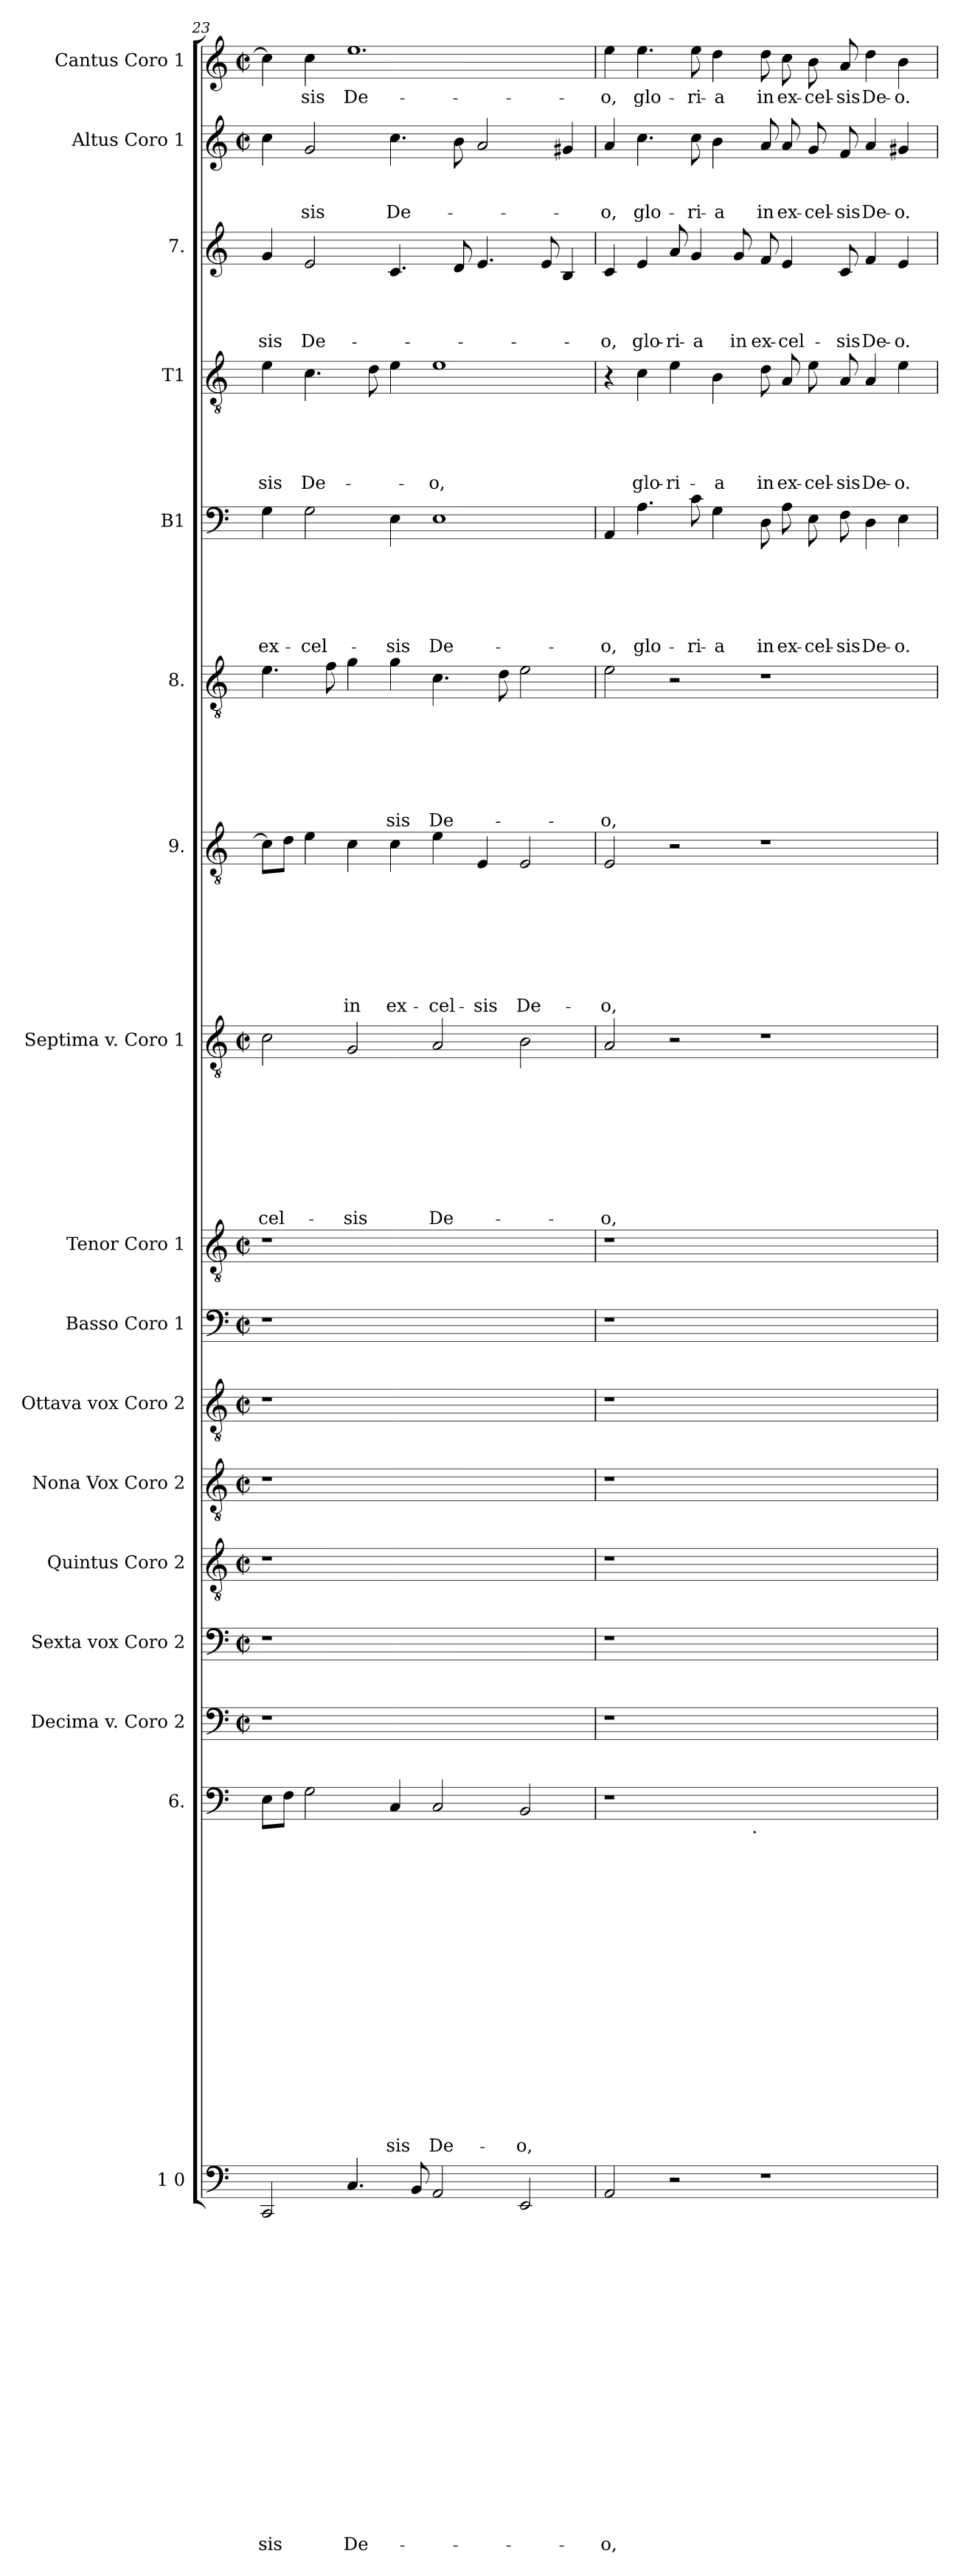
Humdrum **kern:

**kern	**text	**text	**text	**text	**text	**text	**text	**text	**text	**text	**text	**text	**text	**text	**text	**text	**text	**text	**text	**kern	**text	**text	**text	**text	**text	**text	**text	**text	**text	**text	**text	**text	**text	**text	**text	**text	**text	**text	**kern	**kern	**kern	**kern	**kern	**kern	**kern	**kern	**text	**text	**text	**text	**text	**text	**text	**text	**text	**kern	**text	**text	**text	**text	**text	**text	**text	**text	**kern	**text	**text	**text	**text	**text	**text	**text	**kern	**text	**text	**text	**text	**text	**text	**kern	**text	**text	**text	**text	**text	**kern	**text	**text	**text	**text	**kern	**text	**text	**text	**kern	**text
*part17	*part17	*part17	*part17	*part17	*part17	*part17	*part17	*part17	*part17	*part17	*part17	*part17	*part17	*part17	*part17	*part17	*part17	*part17	*part17	*part16	*part16	*part16	*part16	*part16	*part16	*part16	*part16	*part16	*part16	*part16	*part16	*part16	*part16	*part16	*part16	*part16	*part16	*part16	*part15	*part14	*part13	*part12	*part11	*part10	*part9	*part8	*part8	*part8	*part8	*part8	*part8	*part8	*part8	*part8	*part8	*part7	*part7	*part7	*part7	*part7	*part7	*part7	*part7	*part7	*part6	*part6	*part6	*part6	*part6	*part6	*part6	*part6	*part5	*part5	*part5	*part5	*part5	*part5	*part5	*part4	*part4	*part4	*part4	*part4	*part4	*part3	*part3	*part3	*part3	*part3	*part2	*part2	*part2	*part2	*part1	*part1
*staff17	*staff17	*staff17	*staff17	*staff17	*staff17	*staff17	*staff17	*staff17	*staff17	*staff17	*staff17	*staff17	*staff17	*staff17	*staff17	*staff17	*staff17	*staff17	*staff17	*staff16	*staff16	*staff16	*staff16	*staff16	*staff16	*staff16	*staff16	*staff16	*staff16	*staff16	*staff16	*staff16	*staff16	*staff16	*staff16	*staff16	*staff16	*staff16	*staff15	*staff14	*staff13	*staff12	*staff11	*staff10	*staff9	*staff8	*staff8	*staff8	*staff8	*staff8	*staff8	*staff8	*staff8	*staff8	*staff8	*staff7	*staff7	*staff7	*staff7	*staff7	*staff7	*staff7	*staff7	*staff7	*staff6	*staff6	*staff6	*staff6	*staff6	*staff6	*staff6	*staff6	*staff5	*staff5	*staff5	*staff5	*staff5	*staff5	*staff5	*staff4	*staff4	*staff4	*staff4	*staff4	*staff4	*staff3	*staff3	*staff3	*staff3	*staff3	*staff2	*staff2	*staff2	*staff2	*staff1	*staff1
*I"1 0	*	*	*	*	*	*	*	*	*	*	*	*	*	*	*	*	*	*	*	*I"6.	*	*	*	*	*	*	*	*	*	*	*	*	*	*	*	*	*	*	*I"Decima v. Coro 2	*I"Sexta vox Coro 2	*I"Quintus Coro 2	*I"Nona Vox Coro 2	*I"Ottava vox Coro 2	*I"Basso Coro 1	*I"Tenor Coro 1	*I"Septima v. Coro 1	*	*	*	*	*	*	*	*	*	*I"9.	*	*	*	*	*	*	*	*	*I"8.	*	*	*	*	*	*	*	*I"B1	*	*	*	*	*	*	*I"T1	*	*	*	*	*	*I"7.	*	*	*	*	*I"Altus Coro 1	*	*	*	*I"Cantus Coro 1	*
*	*	*	*	*	*	*	*	*	*	*	*	*	*	*	*	*	*	*	*	*	*	*	*	*	*	*	*	*	*	*	*	*	*	*	*	*	*	*	*	*	*	*	*	*	*	*	*	*	*	*	*	*	*	*	*	*	*	*	*	*	*	*	*	*	*	*	*	*	*	*	*	*	*I'B1	*	*	*	*	*	*	*I'T1	*	*	*	*	*	*	*	*	*	*	*I'A	*	*	*	*I'C	*
*clefF4	*	*	*	*	*	*	*	*	*	*	*	*	*	*	*	*	*	*	*	*clefF4	*	*	*	*	*	*	*	*	*	*	*	*	*	*	*	*	*	*	*clefF4	*clefF4	*clefGv2	*clefGv2	*clefGv2	*clefF4	*clefGv2	*clefGv2	*	*	*	*	*	*	*	*	*	*clefGv2	*	*	*	*	*	*	*	*	*clefGv2	*	*	*	*	*	*	*	*clefF4	*	*	*	*	*	*	*clefGv2	*	*	*	*	*	*clefG2	*	*	*	*	*clefG2	*	*	*	*clefG2	*
*k[]	*	*	*	*	*	*	*	*	*	*	*	*	*	*	*	*	*	*	*	*k[]	*	*	*	*	*	*	*	*	*	*	*	*	*	*	*	*	*	*	*k[]	*k[]	*k[]	*k[]	*k[]	*k[]	*k[]	*k[]	*	*	*	*	*	*	*	*	*	*k[]	*	*	*	*	*	*	*	*	*k[]	*	*	*	*	*	*	*	*k[]	*	*	*	*	*	*	*k[]	*	*	*	*	*	*k[]	*	*	*	*	*k[]	*	*	*	*k[]	*
*C:	*	*	*	*	*	*	*	*	*	*	*	*	*	*	*	*	*	*	*	*C:	*	*	*	*	*	*	*	*	*	*	*	*	*	*	*	*	*	*	*C:	*C:	*C:	*C:	*C:	*C:	*C:	*C:	*	*	*	*	*	*	*	*	*	*C:	*	*	*	*	*	*	*	*	*C:	*	*	*	*	*	*	*	*C:	*	*	*	*	*	*	*C:	*	*	*	*	*	*C:	*	*	*	*	*C:	*	*	*	*C:	*
*	*	*	*	*	*	*	*	*	*	*	*	*	*	*	*	*	*	*	*	*	*	*	*	*	*	*	*	*	*	*	*	*	*	*	*	*	*	*	*M2/2	*M2/2	*M2/2	*M2/2	*M2/2	*M2/2	*M2/2	*M2/2	*	*	*	*	*	*	*	*	*	*	*	*	*	*	*	*	*	*	*	*	*	*	*	*	*	*	*	*	*	*	*	*	*	*	*	*	*	*	*	*	*	*	*	*	*M2/2	*	*	*	*M2/2	*
*	*	*	*	*	*	*	*	*	*	*	*	*	*	*	*	*	*	*	*	*	*	*	*	*	*	*	*	*	*	*	*	*	*	*	*	*	*	*	*met(c|)	*met(c|)	*met(c|)	*met(c|)	*met(c|)	*met(c|)	*met(c|)	*met(c|)	*	*	*	*	*	*	*	*	*	*	*	*	*	*	*	*	*	*	*	*	*	*	*	*	*	*	*	*	*	*	*	*	*	*	*	*	*	*	*	*	*	*	*	*	*met(c|)	*	*	*	*met(c|)	*
=23	=23	=23	=23	=23	=23	=23	=23	=23	=23	=23	=23	=23	=23	=23	=23	=23	=23	=23	=23	=23	=23	=23	=23	=23	=23	=23	=23	=23	=23	=23	=23	=23	=23	=23	=23	=23	=23	=23	=23	=23	=23	=23	=23	=23	=23	=23	=23	=23	=23	=23	=23	=23	=23	=23	=23	=23	=23	=23	=23	=23	=23	=23	=23	=23	=23	=23	=23	=23	=23	=23	=23	=23	=23	=23	=23	=23	=23	=23	=23	=23	=23	=23	=23	=23	=23	=23	=23	=23	=23	=23	=23	=23	=23	=23	=23	=23
!	!	!	!	!	!	!	!	!	!	!	!	!	!	!	!	!	!	!	!LO:LY:b	!	!	!	!	!	!	!	!	!	!	!	!	!	!	!	!	!	!	!	!	!	!	!	!	!	!	!	!	!	!	!	!	!	!	!	!LO:LY:b	!	!	!	!	!	!	!	!	!	!	!	!	!	!	!	!	!	!	!	!	!	!	!	!LO:LY:b	!	!	!	!	!	!LO:LY:b	!	!	!	!	!LO:LY:b	!	!	!	!	!	!
2CC/	.	.	.	.	.	.	.	.	.	.	.	.	.	.	.	.	.	.	-sis	8E\L	.	.	.	.	.	.	.	.	.	.	.	.	.	.	.	.	.	.	1r	1r	1r	1r	1r	1r	1r	2c\	.	.	.	.	.	.	.	.	-cel-	8c\L]	.	.	.	.	.	.	.	.	4.e\	.	.	.	.	.	.	.	4G\	.	.	.	.	.	ex-	4e\	.	.	.	.	-sis	4g/	.	.	.	-sis	4cc\	.	.	.	4cc\]	.
.	.	.	.	.	.	.	.	.	.	.	.	.	.	.	.	.	.	.	.	8F\J	.	.	.	.	.	.	.	.	.	.	.	.	.	.	.	.	.	.	.	.	.	.	.	.	.	.	.	.	.	.	.	.	.	.	.	8d\J	.	.	.	.	.	.	.	.	.	.	.	.	.	.	.	.	.	.	.	.	.	.	.	.	.	.	.	.	.	.	.	.	.	.	.	.	.	.	.	.
!	!	!	!	!	!	!	!	!	!	!	!	!	!	!	!	!	!	!	!	!	!	!	!	!	!	!	!	!	!	!	!	!	!	!	!	!	!	!	!	!	!	!	!	!	!	!	!	!	!	!	!	!	!	!	!	!	!	!	!	!	!	!	!	!	!	!	!	!	!	!	!	!	!	!	!	!	!	!	!LO:LY:b:rj	!	!	!	!	!	!LO:LY:b	!	!	!	!	!LO:LY:b	!	!	!	!LO:LY:b	!	!LO:LY:b
.	.	.	.	.	.	.	.	.	.	.	.	.	.	.	.	.	.	.	.	2G\	.	.	.	.	.	.	.	.	.	.	.	.	.	.	.	.	.	.	.	.	.	.	.	.	.	.	.	.	.	.	.	.	.	.	.	4e\	.	.	.	.	.	.	.	.	.	.	.	.	.	.	.	.	2G\	.	.	.	.	.	-cel-	4.c\	.	.	.	.	De-	2e/	.	.	.	De-	2g/	.	.	-sis	4cc\	-sis
.	.	.	.	.	.	.	.	.	.	.	.	.	.	.	.	.	.	.	.	.	.	.	.	.	.	.	.	.	.	.	.	.	.	.	.	.	.	.	.	.	.	.	.	.	.	.	.	.	.	.	.	.	.	.	.	.	.	.	.	.	.	.	.	.	8f\	.	.	.	.	.	.	.	.	.	.	.	.	.	.	.	.	.	.	.	.	.	.	.	.	.	.	.	.	.	.	.
!	!	!	!	!	!	!	!	!	!	!	!	!	!	!	!	!	!	!	!LO:LY:b	!	!	!	!	!	!	!	!	!	!	!	!	!	!	!	!	!	!	!	!	!	!	!	!	!	!	!	!	!	!	!	!	!	!	!	!LO:LY:b	!	!	!	!	!	!	!	!	!LO:LY:b	!	!	!	!	!	!	!	!	!	!	!	!	!	!	!	!	!	!	!	!	!	!	!	!	!	!	!	!	!	!	!	!LO:LY:b
4.C/	.	.	.	.	.	.	.	.	.	.	.	.	.	.	.	.	.	.	De-	.	.	.	.	.	.	.	.	.	.	.	.	.	.	.	.	.	.	.	.	.	.	.	.	.	.	2G/	.	.	.	.	.	.	.	.	-sis	4c\	.	.	.	.	.	.	.	in	4g\	.	.	.	.	.	.	.	.	.	.	.	.	.	.	.	.	.	.	.	.	.	.	.	.	.	.	.	.	.	1.ee	De-
.	.	.	.	.	.	.	.	.	.	.	.	.	.	.	.	.	.	.	.	.	.	.	.	.	.	.	.	.	.	.	.	.	.	.	.	.	.	.	.	.	.	.	.	.	.	.	.	.	.	.	.	.	.	.	.	.	.	.	.	.	.	.	.	.	.	.	.	.	.	.	.	.	.	.	.	.	.	.	.	8d\	.	.	.	.	.	.	.	.	.	.	.	.	.	.	.	.
!	!	!	!	!	!	!	!	!	!	!	!	!	!	!	!	!	!	!	!	!	!	!	!	!	!	!	!	!	!	!	!	!	!	!	!	!	!	!LO:LY:b	!	!	!	!	!	!	!	!	!	!	!	!	!	!	!	!	!	!	!	!	!	!	!	!	!	!LO:LY:b	!	!	!	!	!	!	!	!LO:LY:b	!	!	!	!	!	!	!LO:LY:b	!	!	!	!	!	!	!	!	!	!	!	!	!	!	!LO:LY:b	!	!
.	.	.	.	.	.	.	.	.	.	.	.	.	.	.	.	.	.	.	.	4C/	.	.	.	.	.	.	.	.	.	.	.	.	.	.	.	.	.	-sis	.	.	.	.	.	.	.	.	.	.	.	.	.	.	.	.	.	4c\	.	.	.	.	.	.	.	ex-	4g\	.	.	.	.	.	.	-sis	4E\	.	.	.	.	.	-sis	4e\	.	.	.	.	.	4.c/	.	.	.	.	4.cc\	.	.	De-	.	.
8BB/	.	.	.	.	.	.	.	.	.	.	.	.	.	.	.	.	.	.	.	.	.	.	.	.	.	.	.	.	.	.	.	.	.	.	.	.	.	.	.	.	.	.	.	.	.	.	.	.	.	.	.	.	.	.	.	.	.	.	.	.	.	.	.	.	.	.	.	.	.	.	.	.	.	.	.	.	.	.	.	.	.	.	.	.	.	.	.	.	.	.	.	.	.	.	.	.
!	!	!	!	!	!	!	!	!	!	!	!	!	!	!	!	!	!	!	!	!	!	!	!	!	!	!	!	!	!	!	!	!	!	!	!	!	!	!LO:LY:b	!	!	!	!	!	!	!	!	!	!	!	!	!	!	!	!	!LO:LY:b	!	!	!	!	!	!	!	!	!LO:LY:b	!	!	!	!	!	!	!	!LO:LY:b	!	!	!	!	!	!	!LO:LY:b	!	!	!	!	!	!LO:LY:b	!	!	!	!	!	!	!	!	!	!	!
2AA/	.	.	.	.	.	.	.	.	.	.	.	.	.	.	.	.	.	.	.	2C/	.	.	.	.	.	.	.	.	.	.	.	.	.	.	.	.	.	De-	1ryy	1ryy	1ryy	1ryy	1ryy	1ryy	1ryy	2A/	.	.	.	.	.	.	.	.	De-	4e\	.	.	.	.	.	.	.	-cel-	4.c\	.	.	.	.	.	.	De-	1E	.	.	.	.	.	De-	1e	.	.	.	.	-o,	.	.	.	.	.	.	.	.	.	.	.
.	.	.	.	.	.	.	.	.	.	.	.	.	.	.	.	.	.	.	.	.	.	.	.	.	.	.	.	.	.	.	.	.	.	.	.	.	.	.	.	.	.	.	.	.	.	.	.	.	.	.	.	.	.	.	.	.	.	.	.	.	.	.	.	.	.	.	.	.	.	.	.	.	.	.	.	.	.	.	.	.	.	.	.	.	.	8d/	.	.	.	.	8b\	.	.	.	.	.
!	!	!	!	!	!	!	!	!	!	!	!	!	!	!	!	!	!	!	!	!	!	!	!	!	!	!	!	!	!	!	!	!	!	!	!	!	!	!	!	!	!	!	!	!	!	!	!	!	!	!	!	!	!	!	!	!	!	!	!	!	!	!	!	!LO:LY:b:rj	!	!	!	!	!	!	!	!	!	!	!	!	!	!	!	!	!	!	!	!	!	!	!	!	!	!	!	!	!	!	!	!
.	.	.	.	.	.	.	.	.	.	.	.	.	.	.	.	.	.	.	.	.	.	.	.	.	.	.	.	.	.	.	.	.	.	.	.	.	.	.	.	.	.	.	.	.	.	.	.	.	.	.	.	.	.	.	.	4E/	.	.	.	.	.	.	.	-sis	.	.	.	.	.	.	.	.	.	.	.	.	.	.	.	.	.	.	.	.	.	4.e/	.	.	.	.	2a/	.	.	.	.	.
.	.	.	.	.	.	.	.	.	.	.	.	.	.	.	.	.	.	.	.	.	.	.	.	.	.	.	.	.	.	.	.	.	.	.	.	.	.	.	.	.	.	.	.	.	.	.	.	.	.	.	.	.	.	.	.	.	.	.	.	.	.	.	.	.	8d\	.	.	.	.	.	.	.	.	.	.	.	.	.	.	.	.	.	.	.	.	.	.	.	.	.	.	.	.	.	.	.
!	!	!	!	!	!	!	!	!	!	!	!	!	!	!	!	!	!	!	!	!	!	!	!	!	!	!	!	!	!	!	!	!	!	!	!	!	!	!LO:LY:b	!	!	!	!	!	!	!	!	!	!	!	!	!	!	!	!	!	!	!	!	!	!	!	!	!	!LO:LY:b	!	!	!	!	!	!	!	!	!	!	!	!	!	!	!	!	!	!	!	!	!	!	!	!	!	!	!	!	!	!	!	!
2EE/	.	.	.	.	.	.	.	.	.	.	.	.	.	.	.	.	.	.	.	2BB/	.	.	.	.	.	.	.	.	.	.	.	.	.	.	.	.	.	-o,	.	.	.	.	.	.	.	2B\	.	.	.	.	.	.	.	.	.	2E/	.	.	.	.	.	.	.	De-	2e\	.	.	.	.	.	.	.	.	.	.	.	.	.	.	.	.	.	.	.	.	.	.	.	.	.	.	.	.	.	.	.
.	.	.	.	.	.	.	.	.	.	.	.	.	.	.	.	.	.	.	.	.	.	.	.	.	.	.	.	.	.	.	.	.	.	.	.	.	.	.	.	.	.	.	.	.	.	.	.	.	.	.	.	.	.	.	.	.	.	.	.	.	.	.	.	.	.	.	.	.	.	.	.	.	.	.	.	.	.	.	.	.	.	.	.	.	.	8e/	.	.	.	.	.	.	.	.	.	.
.	.	.	.	.	.	.	.	.	.	.	.	.	.	.	.	.	.	.	.	.	.	.	.	.	.	.	.	.	.	.	.	.	.	.	.	.	.	.	.	.	.	.	.	.	.	.	.	.	.	.	.	.	.	.	.	.	.	.	.	.	.	.	.	.	.	.	.	.	.	.	.	.	.	.	.	.	.	.	.	.	.	.	.	.	.	4B/	.	.	.	.	4g#X/	.	.	.	.	.
=24	=24	=24	=24	=24	=24	=24	=24	=24	=24	=24	=24	=24	=24	=24	=24	=24	=24	=24	=24	=24	=24	=24	=24	=24	=24	=24	=24	=24	=24	=24	=24	=24	=24	=24	=24	=24	=24	=24	=24	=24	=24	=24	=24	=24	=24	=24	=24	=24	=24	=24	=24	=24	=24	=24	=24	=24	=24	=24	=24	=24	=24	=24	=24	=24	=24	=24	=24	=24	=24	=24	=24	=24	=24	=24	=24	=24	=24	=24	=24	=24	=24	=24	=24	=24	=24	=24	=24	=24	=24	=24	=24	=24	=24	=24	=24	=24
!	!	!	!	!	!	!	!	!	!	!	!	!	!	!	!	!	!	!	!LO:LY:b	!	!	!	!	!	!	!	!	!	!	!	!	!	!	!	!	!	!	!	!	!	!	!	!	!	!	!	!	!	!	!	!	!	!	!	!LO:LY:b	!	!	!	!	!	!	!	!	!LO:LY:b	!	!	!	!	!	!	!	!LO:LY:b	!	!	!	!	!	!	!LO:LY:b	!	!	!	!	!	!	!	!	!	!	!LO:LY:b	!	!	!	!LO:LY:b	!	!LO:LY:b
*	*	*	*	*	*	*	*	*	*	*	*	*	*	*	*	*	*	*	*	*^	*	*	*	*	*	*	*	*	*	*	*	*	*	*	*	*	*	*	*	*	*	*	*	*	*	*	*	*	*	*	*	*	*	*	*	*	*	*	*	*	*	*	*	*	*	*	*	*	*	*	*	*	*	*	*	*	*	*	*	*	*	*	*	*	*	*	*	*	*	*	*	*	*	*	*	*
2AA/	.	.	.	.	.	.	.	.	.	.	.	.	.	.	.	.	.	.	-o,	1r	2ryy	.	.	.	.	.	.	.	.	.	.	.	.	.	.	.	.	.	.	1r	1r	1r	1r	1r	1r	1r	2A/	.	.	.	.	.	.	.	.	-o,	2E/	.	.	.	.	.	.	.	-o,	2e\	.	.	.	.	.	.	-o,	4AA/	.	.	.	.	.	-o,	4r	.	.	.	.	.	4c/	.	.	.	-o,	4a/	.	.	-o,	4ee\	-o,
!	!	!	!	!	!	!	!	!	!	!	!	!	!	!	!	!	!	!	!	!	!	!	!	!	!	!	!	!	!	!	!	!	!	!	!	!	!	!	!	!	!	!	!	!	!	!	!	!	!	!	!	!	!	!	!	!	!	!	!	!	!	!	!	!	!	!	!	!	!	!	!	!	!	!	!	!	!	!	!	!LO:LY:b	!	!	!	!	!	!LO:LY:b	!	!	!	!	!LO:LY:b	!	!	!	!LO:LY:b	!	!LO:LY:b
.	.	.	.	.	.	.	.	.	.	.	.	.	.	.	.	.	.	.	.	.	.	.	.	.	.	.	.	.	.	.	.	.	.	.	.	.	.	.	.	.	.	.	.	.	.	.	.	.	.	.	.	.	.	.	.	.	.	.	.	.	.	.	.	.	.	.	.	.	.	.	.	.	.	4.A\	.	.	.	.	.	glo-	4c\	.	.	.	.	glo-	4e/	.	.	.	glo-	4.cc\	.	.	glo-	4.ee\	glo-
!	!	!	!	!	!	!	!	!	!	!	!	!	!	!	!	!	!	!	!	!	!	!	!	!	!	!	!	!	!	!	!	!	!	!	!	!	!	!	!	!	!	!	!	!	!	!	!	!	!	!	!	!	!	!	!	!	!	!	!	!	!	!	!	!	!	!	!	!	!	!	!	!	!	!	!	!	!	!	!	!	!	!	!	!	!	!LO:LY:b:rj	!	!	!	!	!LO:LY:b	!	!	!	!	!	!
2r	.	.	.	.	.	.	.	.	.	.	.	.	.	.	.	.	.	.	.	.	4...ryy	.	.	.	.	.	.	.	.	.	.	.	.	.	.	.	.	.	.	.	.	.	.	.	.	.	2r	.	.	.	.	.	.	.	.	.	2r	.	.	.	.	.	.	.	.	2r	.	.	.	.	.	.	.	.	.	.	.	.	.	.	4e\	.	.	.	.	-ri-	8a/	.	.	.	-ri-	.	.	.	.	.	.
!	!	!	!	!	!	!	!	!	!	!	!	!	!	!	!	!	!	!	!	!	!	!	!	!	!	!	!	!	!	!	!	!	!	!	!	!	!	!	!	!	!	!	!	!	!	!	!	!	!	!	!	!	!	!	!	!	!	!	!	!	!	!	!	!	!	!	!	!	!	!	!	!	!	!	!	!	!	!	!	!LO:LY:b	!	!	!	!	!	!	!	!	!	!	!LO:LY:b:rj	!	!	!	!LO:LY:b	!	!LO:LY:b
.	.	.	.	.	.	.	.	.	.	.	.	.	.	.	.	.	.	.	.	.	.	.	.	.	.	.	.	.	.	.	.	.	.	.	.	.	.	.	.	.	.	.	.	.	.	.	.	.	.	.	.	.	.	.	.	.	.	.	.	.	.	.	.	.	.	.	.	.	.	.	.	.	.	8c\	.	.	.	.	.	-ri-	.	.	.	.	.	.	4g/	.	.	.	-a	8cc\	.	.	-ri-	8ee\	-ri-
!	!	!	!	!	!	!	!	!	!	!	!	!	!	!	!	!	!	!	!	!	!	!	!	!	!	!	!	!	!	!	!	!	!	!	!	!	!	!	!	!	!	!	!	!	!	!	!	!	!	!	!	!	!	!	!	!	!	!	!	!	!	!	!	!	!	!	!	!	!	!	!	!	!	!	!	!	!	!	!	!LO:LY:b:rj	!	!	!	!	!	!LO:LY:b	!	!	!	!	!	!	!	!	!LO:LY:b:rj	!	!LO:LY:b:rj
.	.	.	.	.	.	.	.	.	.	.	.	.	.	.	.	.	.	.	.	.	.	.	.	.	.	.	.	.	.	.	.	.	.	.	.	.	.	.	.	.	.	.	.	.	.	.	.	.	.	.	.	.	.	.	.	.	.	.	.	.	.	.	.	.	.	.	.	.	.	.	.	.	.	4G\	.	.	.	.	.	-a	4B\	.	.	.	.	-a	.	.	.	.	.	4b\	.	.	-a	4dd\	-a
!	!	!	!	!	!	!	!	!	!	!	!	!	!	!	!	!	!	!	!	!	!	!	!	!	!	!	!	!	!	!	!	!	!	!	!	!	!	!	!	!	!	!	!	!	!	!	!	!	!	!	!	!	!	!	!	!	!	!	!	!	!	!	!	!	!	!	!	!	!	!	!	!	!	!	!	!	!	!	!	!	!	!	!	!	!	!	!	!	!	!	!LO:LY:b	!	!	!	!	!	!
.	.	.	.	.	.	.	.	.	.	.	.	.	.	.	.	.	.	.	.	.	.	.	.	.	.	.	.	.	.	.	.	.	.	.	.	.	.	.	.	.	.	.	.	.	.	.	.	.	.	.	.	.	.	.	.	.	.	.	.	.	.	.	.	.	.	.	.	.	.	.	.	.	.	.	.	.	.	.	.	.	.	.	.	.	.	.	8g/	.	.	.	in	.	.	.	.	.	.
!	!	!	!	!	!	!	!	!	!	!	!	!	!	!	!	!	!	!	!	!	!LO:TX:b:t=.	!	!	!	!	!	!	!	!	!	!	!	!	!	!	!	!	!	!	!	!	!	!	!	!	!	!	!	!	!	!	!	!	!	!	!	!	!	!	!	!	!	!	!	!	!	!	!	!	!	!	!	!	!	!	!	!	!	!	!	!	!	!	!	!	!	!	!	!	!	!	!	!	!	!	!	!
.	.	.	.	.	.	.	.	.	.	.	.	.	.	.	.	.	.	.	.	.	1ryy	.	.	.	.	.	.	.	.	.	.	.	.	.	.	.	.	.	.	.	.	.	.	.	.	.	.	.	.	.	.	.	.	.	.	.	.	.	.	.	.	.	.	.	.	.	.	.	.	.	.	.	.	.	.	.	.	.	.	.	.	.	.	.	.	.	.	.	.	.	.	.	.	.	.	.	.
!	!	!	!	!	!	!	!	!	!	!	!	!	!	!	!	!	!	!	!	!	!	!	!	!	!	!	!	!	!	!	!	!	!	!	!	!	!	!	!	!	!	!	!	!	!	!	!	!	!	!	!	!	!	!	!	!	!	!	!	!	!	!	!	!	!	!	!	!	!	!	!	!	!	!	!	!	!	!	!	!LO:LY:b	!	!	!	!	!	!LO:LY:b	!	!	!	!	!LO:LY:b	!	!	!	!LO:LY:b	!	!LO:LY:b
1r	.	.	.	.	.	.	.	.	.	.	.	.	.	.	.	.	.	.	.	1ryy	.	.	.	.	.	.	.	.	.	.	.	.	.	.	.	.	.	.	.	1ryy	1ryy	1ryy	1ryy	1ryy	1ryy	1ryy	1r	.	.	.	.	.	.	.	.	.	1r	.	.	.	.	.	.	.	.	1r	.	.	.	.	.	.	.	8D\	.	.	.	.	.	in	8d\	.	.	.	.	in	8f/	.	.	.	ex-	8a/	.	.	in	8dd\	in
!	!	!	!	!	!	!	!	!	!	!	!	!	!	!	!	!	!	!	!	!	!	!	!	!	!	!	!	!	!	!	!	!	!	!	!	!	!	!	!	!	!	!	!	!	!	!	!	!	!	!	!	!	!	!	!	!	!	!	!	!	!	!	!	!	!	!	!	!	!	!	!	!	!	!	!	!	!	!	!	!LO:LY:b	!	!	!	!	!	!LO:LY:b	!	!	!	!	!LO:LY:b:rj	!	!	!	!LO:LY:b	!	!LO:LY:b
.	.	.	.	.	.	.	.	.	.	.	.	.	.	.	.	.	.	.	.	.	.	.	.	.	.	.	.	.	.	.	.	.	.	.	.	.	.	.	.	.	.	.	.	.	.	.	.	.	.	.	.	.	.	.	.	.	.	.	.	.	.	.	.	.	.	.	.	.	.	.	.	.	.	8A\	.	.	.	.	.	ex-	8A/	.	.	.	.	ex-	4e/	.	.	.	-cel-	8a/	.	.	ex-	8cc\	ex-
!	!	!	!	!	!	!	!	!	!	!	!	!	!	!	!	!	!	!	!	!	!	!	!	!	!	!	!	!	!	!	!	!	!	!	!	!	!	!	!	!	!	!	!	!	!	!	!	!	!	!	!	!	!	!	!	!	!	!	!	!	!	!	!	!	!	!	!	!	!	!	!	!	!	!	!	!	!	!	!	!LO:LY:b	!	!	!	!	!	!LO:LY:b	!	!	!	!	!	!	!	!	!LO:LY:b	!	!LO:LY:b
.	.	.	.	.	.	.	.	.	.	.	.	.	.	.	.	.	.	.	.	.	.	.	.	.	.	.	.	.	.	.	.	.	.	.	.	.	.	.	.	.	.	.	.	.	.	.	.	.	.	.	.	.	.	.	.	.	.	.	.	.	.	.	.	.	.	.	.	.	.	.	.	.	.	8E\	.	.	.	.	.	-cel-	8e\	.	.	.	.	-cel-	.	.	.	.	.	8g/	.	.	-cel-	8b\	-cel-
!	!	!	!	!	!	!	!	!	!	!	!	!	!	!	!	!	!	!	!	!	!	!	!	!	!	!	!	!	!	!	!	!	!	!	!	!	!	!	!	!	!	!	!	!	!	!	!	!	!	!	!	!	!	!	!	!	!	!	!	!	!	!	!	!	!	!	!	!	!	!	!	!	!	!	!	!	!	!	!	!LO:LY:b:rj	!	!	!	!	!	!LO:LY:b:rj	!	!	!	!	!LO:LY:b	!	!	!	!LO:LY:b:rj	!	!LO:LY:b:rj
.	.	.	.	.	.	.	.	.	.	.	.	.	.	.	.	.	.	.	.	.	.	.	.	.	.	.	.	.	.	.	.	.	.	.	.	.	.	.	.	.	.	.	.	.	.	.	.	.	.	.	.	.	.	.	.	.	.	.	.	.	.	.	.	.	.	.	.	.	.	.	.	.	.	8F\	.	.	.	.	.	-sis	8A/	.	.	.	.	-sis	8c/	.	.	.	-sis	8f/	.	.	-sis	8a/	-sis
!	!	!	!	!	!	!	!	!	!	!	!	!	!	!	!	!	!	!	!	!	!	!	!	!	!	!	!	!	!	!	!	!	!	!	!	!	!	!	!	!	!	!	!	!	!	!	!	!	!	!	!	!	!	!	!	!	!	!	!	!	!	!	!	!	!	!	!	!	!	!	!	!	!	!	!	!	!	!	!	!LO:LY:b	!	!	!	!	!	!LO:LY:b	!	!	!	!	!LO:LY:b	!	!	!	!LO:LY:b	!	!LO:LY:b
.	.	.	.	.	.	.	.	.	.	.	.	.	.	.	.	.	.	.	.	.	.	.	.	.	.	.	.	.	.	.	.	.	.	.	.	.	.	.	.	.	.	.	.	.	.	.	.	.	.	.	.	.	.	.	.	.	.	.	.	.	.	.	.	.	.	.	.	.	.	.	.	.	.	4D\	.	.	.	.	.	De-	4A/	.	.	.	.	De-	4f/	.	.	.	De-	4a/	.	.	De-	4dd\	De-
!	!	!	!	!	!	!	!	!	!	!	!	!	!	!	!	!	!	!	!	!	!	!	!	!	!	!	!	!	!	!	!	!	!	!	!	!	!	!	!	!	!	!	!	!	!	!	!	!	!	!	!	!	!	!	!	!	!	!	!	!	!	!	!	!	!	!	!	!	!	!	!	!	!	!	!	!	!	!	!	!LO:LY:b:rj	!	!	!	!	!	!LO:LY:b:rj	!	!	!	!	!LO:LY:b:rj	!	!	!	!LO:LY:b:rj	!	!LO:LY:b:rj
.	.	.	.	.	.	.	.	.	.	.	.	.	.	.	.	.	.	.	.	.	.	.	.	.	.	.	.	.	.	.	.	.	.	.	.	.	.	.	.	.	.	.	.	.	.	.	.	.	.	.	.	.	.	.	.	.	.	.	.	.	.	.	.	.	.	.	.	.	.	.	.	.	.	4E\	.	.	.	.	.	-o.	4e\	.	.	.	.	-o.	4e/	.	.	.	-o.	4g#X/	.	.	-o.	4b\	-o.
.	.	.	.	.	.	.	.	.	.	.	.	.	.	.	.	.	.	.	.	.	32ryy	.	.	.	.	.	.	.	.	.	.	.	.	.	.	.	.	.	.	.	.	.	.	.	.	.	.	.	.	.	.	.	.	.	.	.	.	.	.	.	.	.	.	.	.	.	.	.	.	.	.	.	.	.	.	.	.	.	.	.	.	.	.	.	.	.	.	.	.	.	.	.	.	.	.	.	.
*	*	*	*	*	*	*	*	*	*	*	*	*	*	*	*	*	*	*	*	*v	*v	*	*	*	*	*	*	*	*	*	*	*	*	*	*	*	*	*	*	*	*	*	*	*	*	*	*	*	*	*	*	*	*	*	*	*	*	*	*	*	*	*	*	*	*	*	*	*	*	*	*	*	*	*	*	*	*	*	*	*	*	*	*	*	*	*	*	*	*	*	*	*	*	*	*	*	*
=	=	=	=	=	=	=	=	=	=	=	=	=	=	=	=	=	=	=	=	=	=	=	=	=	=	=	=	=	=	=	=	=	=	=	=	=	=	=	=	=	=	=	=	=	=	=	=	=	=	=	=	=	=	=	=	=	=	=	=	=	=	=	=	=	=	=	=	=	=	=	=	=	=	=	=	=	=	=	=	=	=	=	=	=	=	=	=	=	=	=	=	=	=	=	=	=
*-	*-	*-	*-	*-	*-	*-	*-	*-	*-	*-	*-	*-	*-	*-	*-	*-	*-	*-	*-	*-	*-	*-	*-	*-	*-	*-	*-	*-	*-	*-	*-	*-	*-	*-	*-	*-	*-	*-	*-	*-	*-	*-	*-	*-	*-	*-	*-	*-	*-	*-	*-	*-	*-	*-	*-	*-	*-	*-	*-	*-	*-	*-	*-	*-	*-	*-	*-	*-	*-	*-	*-	*-	*-	*-	*-	*-	*-	*-	*-	*-	*-	*-	*-	*-	*-	*-	*-	*-	*-	*-	*-	*-	*-	*-	*-	*-
